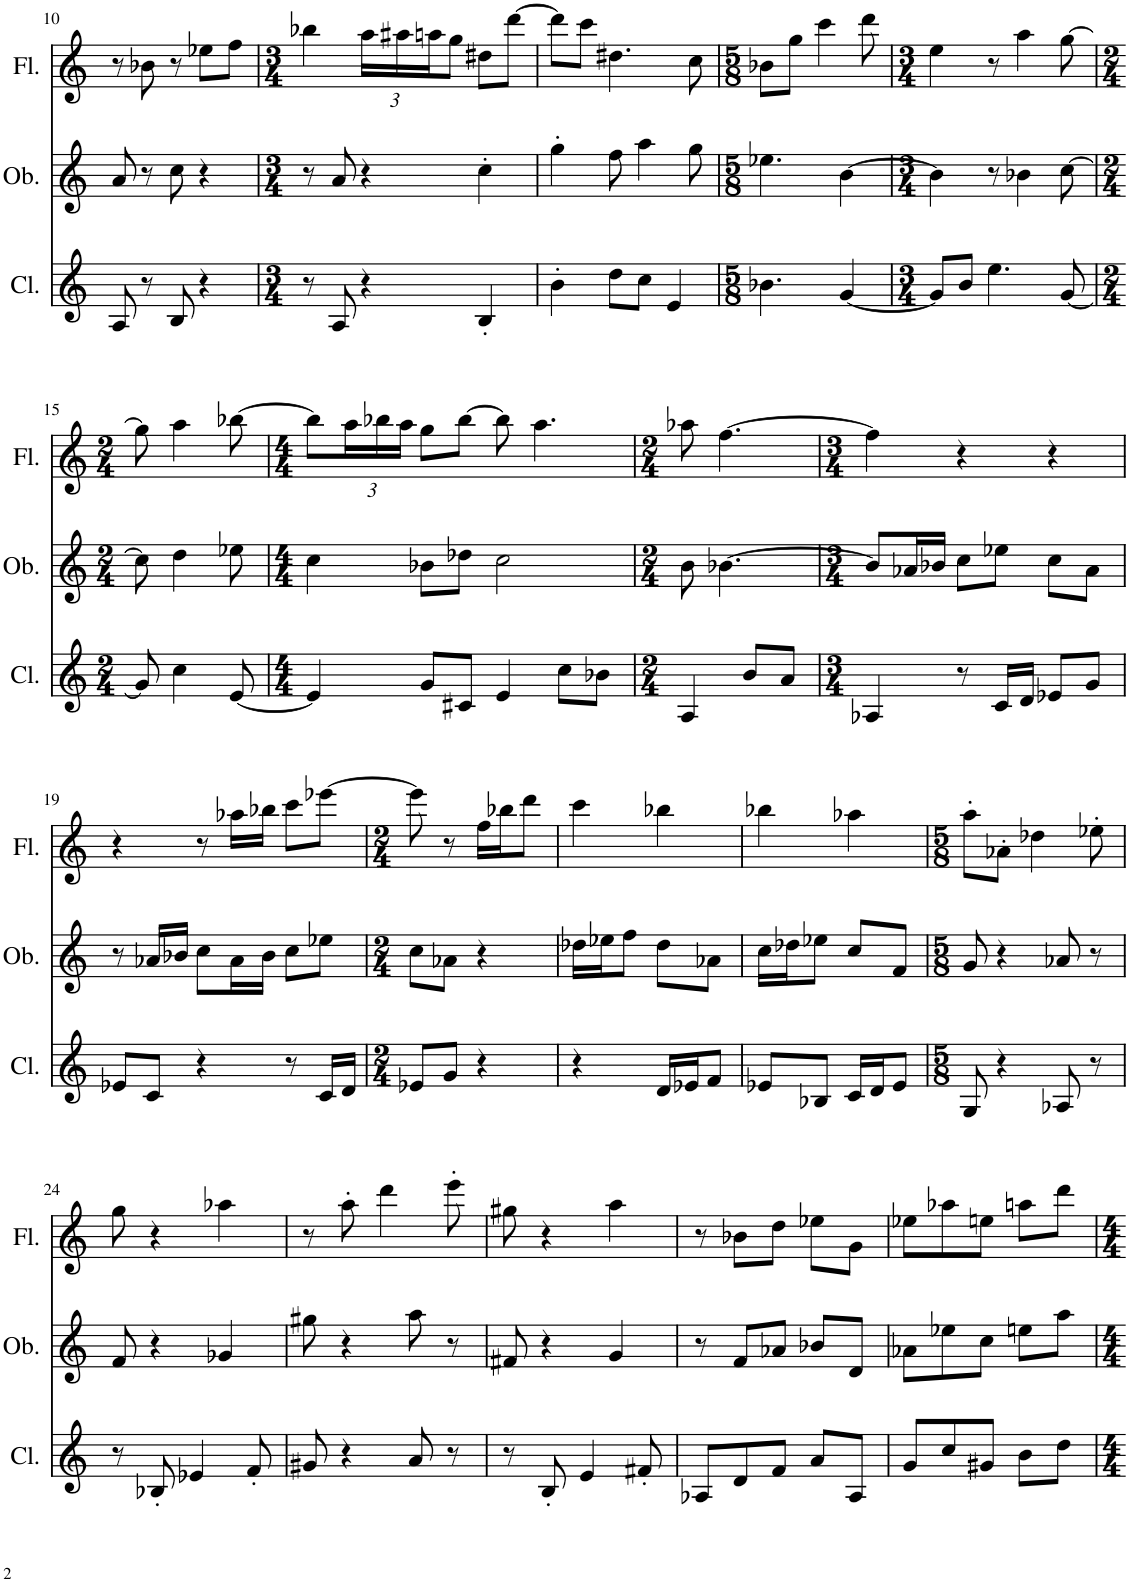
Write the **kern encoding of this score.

**kern	**kern	**kern
*part3	*part2	*part1
*staff3	*staff2	*staff1
*I"Clarinet	*I"Oboe	*I"Flute
*I'Cl.	*I'Ob.	*I'Fl.
!!LO:PB:g=z
*clefG2	*clefG2	*clefG2
*Trd1c2	*	*
*k[]	*k[]	*k[]
*M5/8	*M5/8	*M5/8
=10	=10	=10
8A/	8a/	8r
8r	8r	8b-X\
8B/	8cc\	8r
4r	4r	8ee-X\L
.	.	8ff\J
=11	=11	=11
*M3/4	*M3/4	*M3/4
8r	8r	4bb-X\
8A/	8a/	.
*	*	*Xbrackettup
4r	4r	24aa\LL
.	.	24aa#X\
.	.	24aan\J
.	.	8gg\J
4B'/	4cc'\	8dd#X\L
.	.	[8ddd\J
=12	=12	=12
4b'\	4gg'\	8ddd\L]
.	.	8ccc\J
8dd\L	8ff\	4.dd#X\
8cc\J	4aa\	.
4e/	.	.
.	8gg\	8cc\
=13	=13	=13
*M5/8	*M5/8	*M5/8
4.b-X\	4.ee-X\	8b-X\L
.	.	8gg\J
.	.	4ccc\
[4g/	[4b\	.
.	.	8ddd\
=14	=14	=14
*M3/4	*M3/4	*M3/4
8g/L]	4b\]	4ee\
8b/J	.	.
4.ee\	8r	8r
.	4b-X\	4aa\
[8g/	[8cc\	[8gg\
!!LO:LB:g=z
=15	=15	=15
*k[]	*k[]	*k[]
*M2/4	*M2/4	*M2/4
8g/]	8cc\]	8gg\]
4cc\	4dd\	4aa\
[8e/	8ee-X\	[8bb-X\
=16	=16	=16
*k[]	*k[]	*k[]
*M4/4	*M4/4	*M4/4
4e/]	4cc\	8bb-\L]
.	.	24aa\L
.	.	24bb-X\
.	.	24aa\JJ
8g/L	8b-X\L	8gg\L
8c#X/J	8dd-X\J	[8bb-\J
4e/	2cc\	8bb-\]
.	.	4.aa\
8cc\L	.	.
8b-X\J	.	.
=17	=17	=17
*M2/4	*M2/4	*M2/4
4A/	8b\	8aa-X\
.	[4.b-X\	[4.ff\
8b/L	.	.
8a/J	.	.
=18	=18	=18
*M3/4	*M3/4	*M3/4
4A-X/	8b-/L]	4ff\]
.	16a-X/L	.
.	16b-X/JJ	.
8r	8cc\L	4r
16c/LL	8ee-X\J	.
16d/JJ	.	.
8e-X/L	8cc\L	4r
8g/J	8a-\J	.
!!LO:LB:g=z
=19	=19	=19
8e-X/L	8r	4r
8c/J	16a-X/LL	.
.	16b-X/JJ	.
4r	8cc\L	8r
.	16a-\L	16aa-X\LL
.	16b-\JJ	16bb-X\JJ
8r	8cc\L	8ccc\L
16c/LL	8ee-X\J	[8eee-X\J
16d/JJ	.	.
=20	=20	=20
*M2/4	*M2/4	*M2/4
8e-X/L	8cc\L	8eee-\]
8g/J	8a-X\J	8r
4r	4r	16ff\LL
.	.	16bb-X\J
.	.	8ddd\J
=21	=21	=21
4r	16dd-X\LL	4ccc\
.	16ee-X\J	.
.	8ff\J	.
16d/LL	8dd-\L	4bb-X\
16e-X/J	.	.
8f/J	8a-X\J	.
=22	=22	=22
8e-X/L	16cc\LL	4bb-X\
.	16dd-X\J	.
8B-X/J	8ee-X\J	.
16c/LL	8cc/L	4aa-X\
16d/J	.	.
8e-/J	8f/J	.
=23	=23	=23
*M5/8	*M5/8	*M5/8
8G/	8g/	8aa'\L
4r	4r	8a-X'\J
.	.	4dd-X\
8A-X/	8a-X/	.
8r	8r	8ee-X'\
!!LO:LB:g=z
=24	=24	=24
8r	8f/	8gg\
8B-X'/	4r	4r
4e-X/	.	.
.	4g-X/	4aa-X\
8f'/	.	.
=25	=25	=25
8g#X/	8gg#X\	8r
4r	4r	8aa'\
.	.	4ddd\
8a/	8aa\	.
8r	8r	8eee'\
=26	=26	=26
8r	8f#X/	8gg#X\
8B'/	4r	4r
4e/	.	.
.	4g/	4aa\
8f#X'/	.	.
=27	=27	=27
8A-X/L	8r	8r
8d/	8f/L	8b-X\L
8f/J	8a-X/J	8dd\J
8a/L	8b-X/L	8ee-X\L
8A-/J	8d/J	8g\J
=28	=28	=28
8g/L	8a-X\L	8ee-X\L
8cc/	8ee-X\	8aa-X\
8g#X/J	8cc\J	8een\J
8b\L	8een\L	8aan\L
8dd\J	8aa\J	8ddd\J
=	=	=
*-	*-	*-
